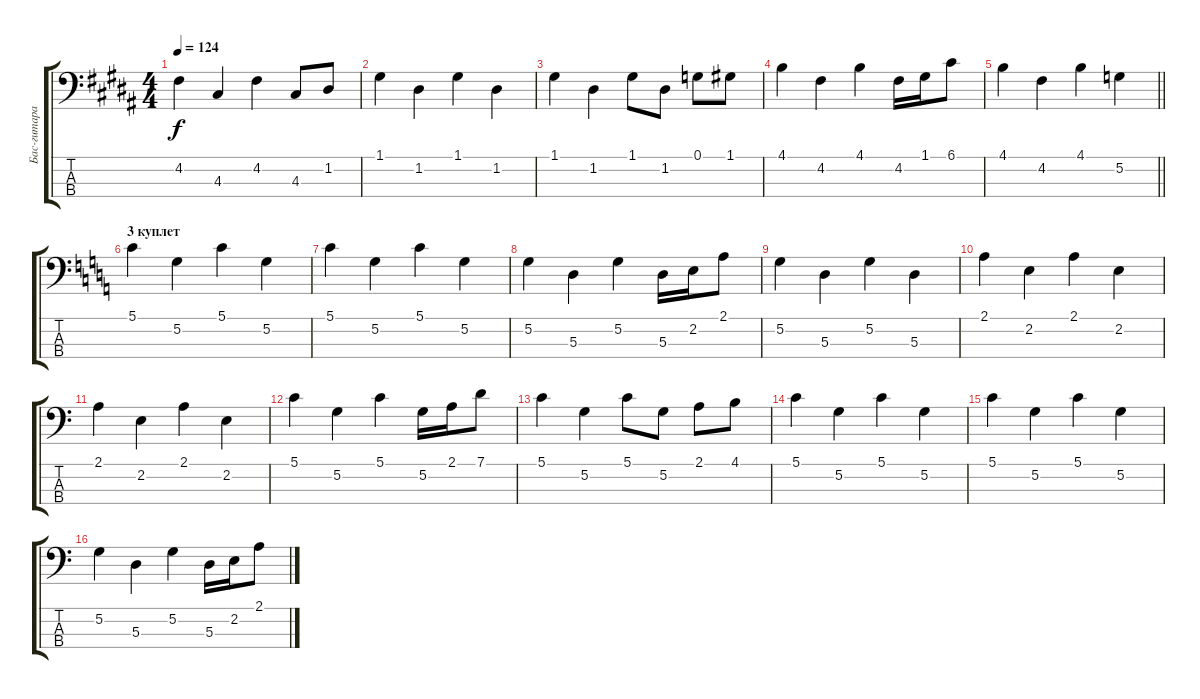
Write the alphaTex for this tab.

\track ("Бас-гитара (А.Кутиков)" "Бас-гитара") {instrument electricbassfinger}
\staff {score tabs}
\tuning (G2 D2 A1 E1) {hide}
\ts (4 4)
\tempo 124
\clef f4
\ks g#minor
4.2.4{dy f} 4.3.4 4.2.4 4.3.8 1.2.8 |
1.1.4 1.2.4 1.1.4 1.2.4 |
1.1.4 1.2.4 1.1.8 1.2.8 0.1.8 1.1.8 |
4.1.4 4.2.4 4.1.4 4.2.16 1.1.16 6.1.8 |
\barLineRight lightlight
4.1.4 4.2.4 4.1.4 5.2.4 |
\section ("" "3 куплет")
\ks aminor
5.1.4 5.2.4 5.1.4 5.2.4 |
5.1.4 5.2.4 5.1.4 5.2.4 |
5.2.4 5.3.4 5.2.4 5.3.16 2.2.16 2.1.8 |
5.2.4 5.3.4 5.2.4 5.3.4 |
2.1.4 2.2.4 2.1.4 2.2.4 |
2.1.4 2.2.4 2.1.4 2.2.4 |
5.1.4 5.2.4 5.1.4 5.2.16 2.1.16 7.1.8 |
5.1.4 5.2.4 5.1.8 5.2.8 2.1.8 4.1.8 |
5.1.4 5.2.4 5.1.4 5.2.4 |
5.1.4 5.2.4 5.1.4 5.2.4 |
5.2.4 5.3.4 5.2.4 5.3.16 2.2.16 2.1.8
